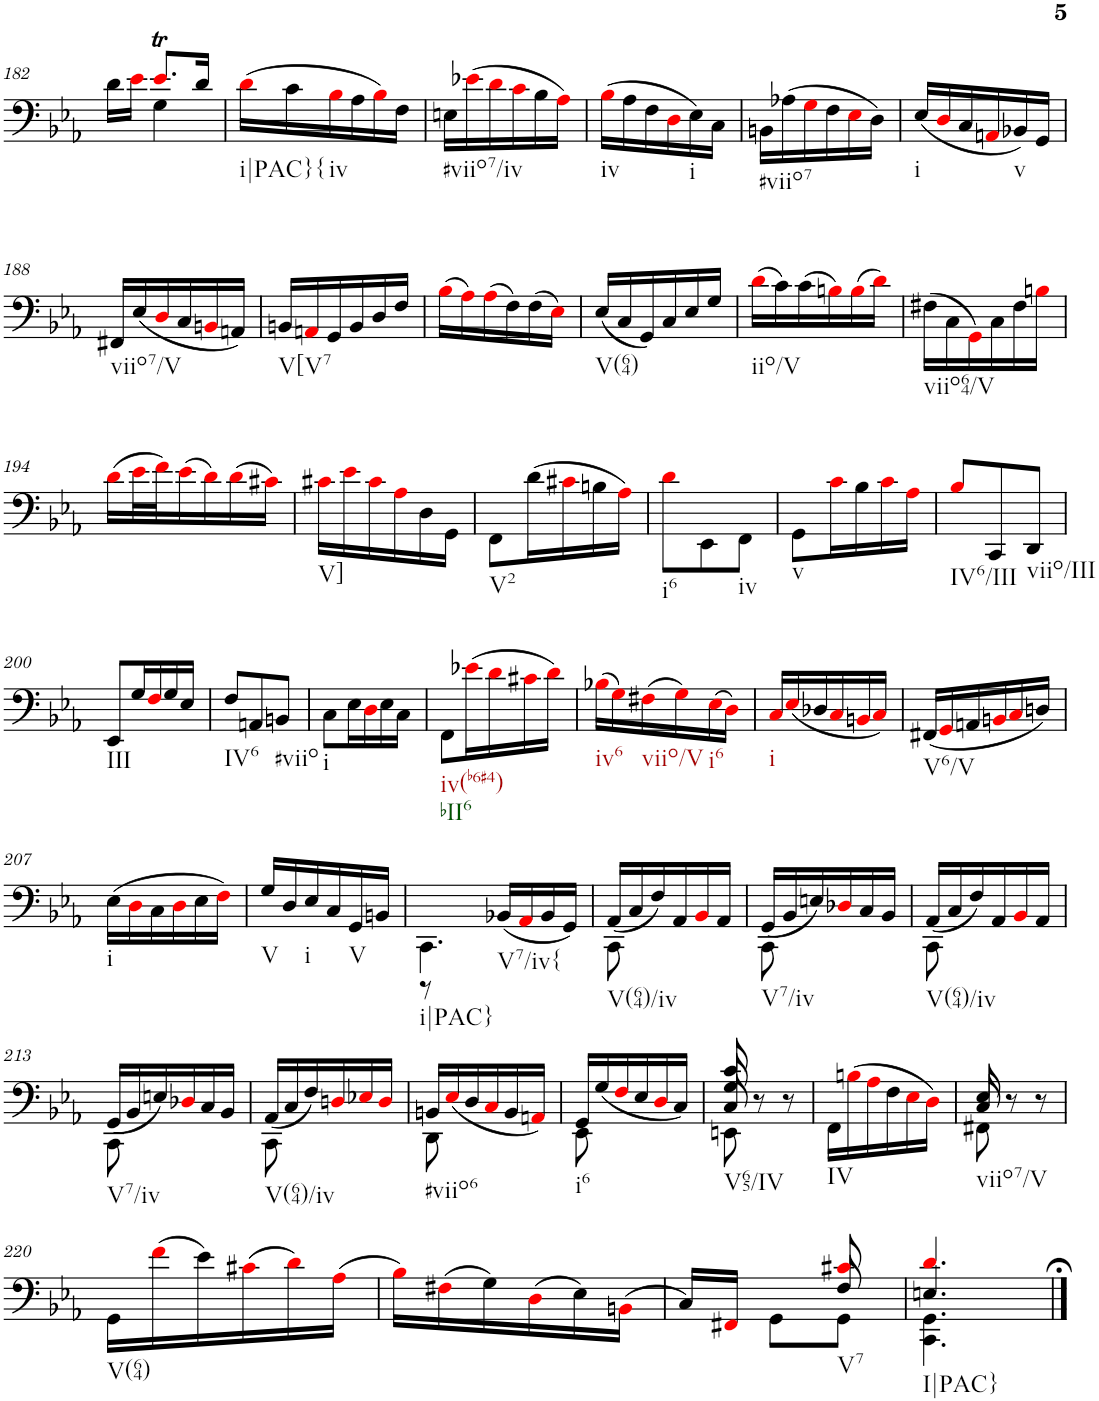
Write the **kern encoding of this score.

**kern
*part1
*staff1
*I"Piano
*I'Pno.
!!LO:PB:g=z
*clefF4
*k[b-e-a-]
*M3/8
=182
*^
16d\LL	8ryy
16e-i\JJ	.
8.e-Ti/L	4G\
16d/Jk	.
*v	*v
=183
!LO:TX:b:t=i|PAC}{
(16di\LL
16c\
!LO:TX:b:t=iv
16B-i\
16A-\
16B-i\)
16F\JJ
=184
!LO:TX:b:t=#viio7/iv
16En\LL
(16e-Xi\
16di\
16ci\
16B-\
16A-i\JJ)
=185
!LO:TX:b:t=iv
(16B-i\LL
16A-\
16F\
16Di\
!LO:TX:b:t=i
16E-\)
16C\JJ
=186
!LO:TX:b:t=#viio7
16BBn\LL
(16A-X\
16Gi\
16F\
16E-i\
16D\JJ)
=187
!LO:TX:b:t=i
(16E-/LL
16Di/
16C/
16AAni/
!LO:TX:b:t=v
16BB-X/)
16GG/JJ
!!LO:LB:g=z
=188
!LO:TX:b:t=viio7/V
16FF#X/LL
(16E-/
16Di/
16C/
16BBni/
16AAn/JJ)
=189
!LO:TX:b:t=V[V7
16BBn/LL
16AAni/
16GG/
16BB/
16D/
16F/JJ
=190
(16B-i\LL
16A-i\)
(16A-i\
16F\)
(16F\
16E-i\JJ)
=191
!LO:TX:b:t=V(64)
(16E-/LL
16C/
16GG/)
16C/
16E-/
16G/JJ
=192
!LO:TX:b:t=iio/V
(16di\LL
16c\)
(16c\
16Bni\)
(16Bi\
16di\JJ)
=193
!LO:TX:b:t=viio64/V
(16F#X\LL
16C\
16GGi\)
16C\
16F#\
16Bni\JJ
!!LO:LB:g=z
=194
(16di\LL
32e-i\L
32fi\J)
(16e-i\
16di\)
(16di\
16c#Xi\JJ)
=195
!LO:TX:b:t=V]
16c#Xi\LL
16e-i\
16c#i\
16A-i\
16D\
16GG\JJ
=196
!LO:TX:b:t=V2
8FF\L
(16d\L
16c#Xi\
16Bn\
16A-i\JJ)
=197
!LO:TX:b:t=i6
8di\L
8EE-\
!LO:TX:b:t=iv
8FF\J
=198
!LO:TX:b:t=v
8GG\L
16ci\L
16B-\
16ci\
16A-i\JJ
=199
!LO:TX:b:t=IV6/III
8B-i/L
8CC/
!LO:TX:b:t=viio/III
8DD/J
!!LO:LB:g=z
=200
!LO:TX:b:t=III
8EE-/L
16G/L
16Fi/
16G/
16E-/JJ
=201
!LO:TX:b:t=IV6
8F/L
8AAn/
!LO:TX:b:t=#viio
8BBn/J
=202
!LO:TX:b:t=i
8C\L
16E-\L
16Di\
16E-\
16C\JJ
=203
!LO:TX:b:t=iv(b6#4)
!LO:TX:b:t=bII6
8FF\L
(16e-Xi\L
16di\
16c#Xi\
16di\JJ)
=204
!LO:TX:b:t=iv6
(16B-Xi\LL
16Gi\)
!LO:TX:b:t=viio/V
(16F#Xi\
16Gi\)
!LO:TX:b:t=i6
(16E-i\
16Di\JJ)
=205
!LO:TX:b:t=i
16Ci/LL
(16E-i/
16D-X/
16Ci/
16BBni/
16Ci/JJ)
=206
!LO:TX:b:t=V6/V
(16FF#X/LL
16GGi/
16AAn/
16BBni/
16Ci/
16Dn/JJ)
!!LO:LB:g=z
=207
!LO:TX:b:t=i
(16E-\LL
16Di\
16C\
16Di\
16E-\
16Fi\JJ)
=208
!LO:TX:b:t=V
16G/LL
16D/
!LO:TX:b:t=i
16E-/
16C/
!LO:TX:b:t=V
16GG/
16BBn/JJ
=209
*^
!LO:TX:b:t=i|PAC}	!
!LO:TX:b:t=V7/iv{	!
4.CC\	8r
.	(<16BB-X/LL
.	16AA-i/
.	16BB-/
.	16GG/JJ)
=210	=210
!LO:TX:b:t=V(64)/iv	!
(<16AA-/LL	8CC\
16C/	.
16F/)	4ryy
16AA-/	.
16BB-i/	.
16AA-/JJ	.
=211	=211
!LO:TX:b:t=V7/iv	!
(<16GG/LL	8CC\
16BB-/	.
16En/)	4ryy
16D-Xi/	.
16C/	.
16BB-/JJ	.
=212	=212
!LO:TX:b:t=V(64)/iv	!
(<16AA-/LL	8CC\
16C/	.
16F/)	4ryy
16AA-/	.
16BB-i/	.
16AA-/JJ	.
!!LO:LB:g=z	!!
=213	=213
!LO:TX:b:t=V7/iv	!
(<16GG/LL	8CC\
16BB-/	.
16En/)	4ryy
16D-Xi/	.
16C/	.
16BB-/JJ	.
=214	=214
!LO:TX:b:t=V(64)/iv	!
(<16AA-/LL	8CC\
16C/	.
16F/)	4ryy
16Dni/	.
16E-Xi/	.
16Di/JJ	.
=215	=215
!LO:TX:b:t=#viio6	!
16BBn/LL	8DD\
(<16E-i/	.
16D/	4ryy
16Ci/	.
16BB/	.
16AAni/JJ)	.
=216	=216
!LO:TX:b:t=i6	!
16GG/LL	8EE-\
(<16G/	.
16Fi/	4ryy
16E-/	.
16Di/	.
16C/JJ)	.
=217	=217
*^	*^
!LO:TX:b:t=V65/IV	!	!	!
8c/	8EEn\	8G/	8C/
8r	4ryy	4ryy	4ryy
8r	.	.	.
*v	*v	*v	*v
=218
!LO:TX:b:t=IV
16FF\LL
(16Bni\
16A-i\
16F\
16E-i\
16Di\JJ)
=219
*^
*	*^
!LO:TX:b:t=viio7/V	!	!
8E-/	8FF#X\	8C/
8r	4ryy	4ryy
8r	.	.
*v	*v	*v
!!LO:LB:g=z
=220
!LO:TX:b:t=V(64)
16GG\LL
(16fi\
16e-\)
(16c#Xi\
16di\)
(16A-i\JJ
=221
16B-i\LL)
(16F#Xi\
16G\)
(16Di\
16E-\)
(16BBni\JJ
=222
*^
*	*^
16C/LL)	4ryy	4ryy
16FF#Xi/JJ	.	.
8GG\L	.	.
!LO:TX:b:t=V7	!	!
8GG\J	8F/	8c#Xi/
=223	=223	=223
*	*	*^
!LO:TX:b:t=I|PAC}	!	!	!
4.di/	4.En/	4.GG\	4.CC\
*v	*v	*v	*v
==
*-
